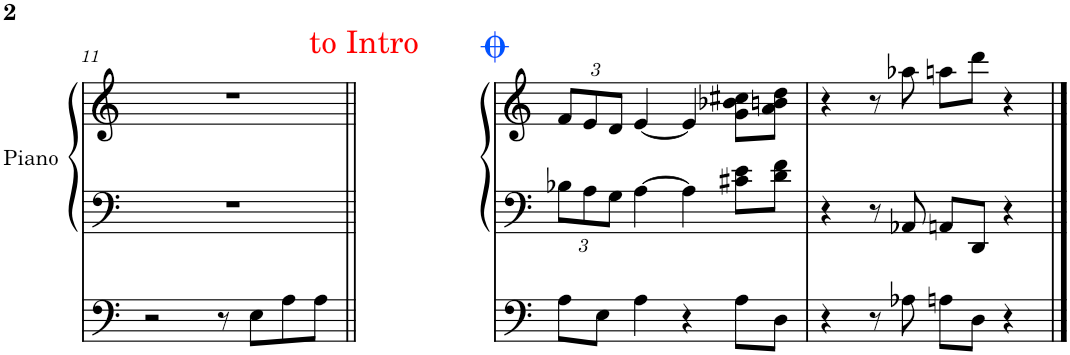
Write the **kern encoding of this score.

**kern	**kern	**kern
*part2	*part1	*part1
*staff3	*staff2	*staff1
*I"Bass	*I"Piano	*
*	*I'Piano	*
!!LO:PB:g=z
*clefF4	*clefF4	*clefG2
*Trd7c12	*	*
*k[]	*k[]	*k[]
*M4/4	*M4/4	*M4/4
=11	=11	=11
2r	1r	1r
8r	.	.
8E\L	.	.
8A\	.	.
8A\J	.	.
!	!	!LO:TX:a:color=#FF0000:t=to Intro
!	!LO:TX:a:color=#FF0000:t=to Intro	!
=12||	=12||	=12||
*	*Xbrackettup	*Xbrackettup
8A\L	12B-X\L	12f/L
.	12A\	12e/
8E\J	.	.
.	12G\J	12d/J
4A\	[4A\	[4e/
4r	4A\]	4e/]
8A\L	8c#X\ 8e\L	8g\ 8b-X\ 8cc#X\L
8D\J	8d\ 8f\J	8a\ 8bn\ 8dd\J
=13	=13	=13
4r	4r	4r
8r	8r	8r
8A-X\	8AA-X/	8aa-X\
8An\L	8AAn/L	8aan\L
8D\J	8DD/J	8ddd\J
4r	4r	4r
==	==	==
*-	*-	*-
